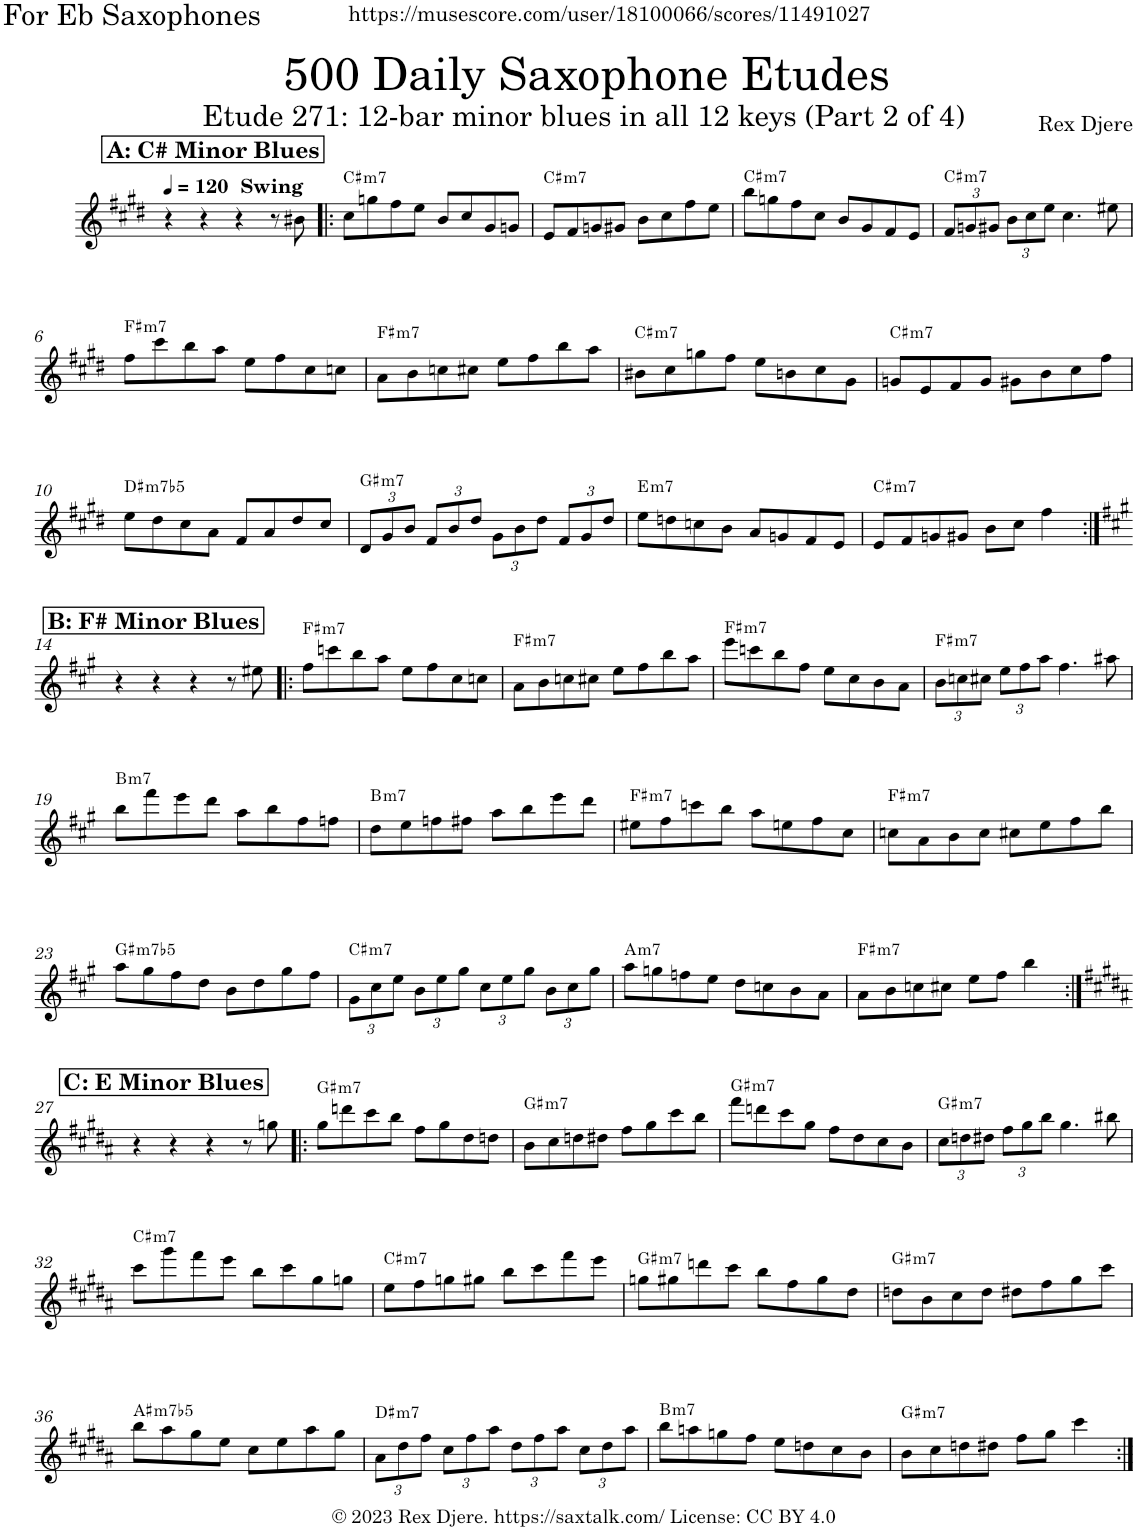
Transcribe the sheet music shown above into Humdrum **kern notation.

**kern	**harte
*part1	*part1
*staff1	*
*I"Alto Saxophone	*
*I'A. Sax.	*
*clefG2	*
*Trd5c9	*
*k[f#c#g#d#]	*
!!LO:REH:place=s1:a:B:cj:fs=14:t=A&colon; C# Minor Blues
=1	=1
!LO:TX:a:B:t=Swing	!
4r	.
4r	.
4r	.
8r	.
8b#X\	.
=2!|:	=2!|:
!	!LO:H:kt=m7
8cc#\L	C#:min7
8ggn\	.
8ff#\	.
8ee\J	.
8b/L	.
8cc#/	.
8g#/	.
8gn/J	.
=3	=3
!	!LO:H:kt=m7
8e/L	C#:min7
8f#/	.
8gn/	.
8g#X/J	.
8b\L	.
8cc#\	.
8ff#\	.
8ee\J	.
=4	=4
!	!LO:H:kt=m7
8bb\L	C#:min7
8ggn\	.
8ff#\	.
8cc#\J	.
8b/L	.
8g#/	.
8f#/	.
8e/J	.
=5	=5
*Xbrackettup	*
!	!LO:H:kt=m7
12f#/L	C#:min7
12gn/	.
12g#X/J	.
12b\L	.
12cc#\	.
12ee\J	.
4.cc#\	.
8ee#X\	.
!!LO:LB:g=z
=6	=6
!	!LO:H:kt=m7
8ff#\L	F#:min7
8ccc#\	.
8bb\	.
8aa\J	.
8ee\L	.
8ff#\	.
8cc#\	.
8ccn\J	.
=7	=7
!	!LO:H:kt=m7
8a\L	F#:min7
8b\	.
8ccn\	.
8cc#X\J	.
8ee\L	.
8ff#\	.
8bb\	.
8aa\J	.
=8	=8
!	!LO:H:kt=m7
8b#X\L	C#:min7
8cc#\	.
8ggn\	.
8ff#\J	.
8ee\L	.
8bn\	.
8cc#\	.
8g#\J	.
=9	=9
!	!LO:H:kt=m7
8gn/L	C#:min7
8e/	.
8f#/	.
8g/J	.
8g#X\L	.
8b\	.
8cc#\	.
8ff#\J	.
!!LO:LB:g=z
=10	=10
!	!LO:H:kt=m7b5
8ee\L	D#:hdim7
8dd#\	.
8cc#\	.
8a\J	.
8f#/L	.
8a/	.
8dd#/	.
8cc#/J	.
=11	=11
!	!LO:H:kt=m7
12d#/L	G#:min7
12g#/	.
12b/J	.
12f#/L	.
12b/	.
12dd#/J	.
12g#\L	.
12b\	.
12dd#\J	.
12f#/L	.
12g#/	.
12dd#/J	.
=12	=12
!	!LO:H:kt=m7
8ee\L	E:min7
8ddn\	.
8ccn\	.
8b\J	.
8a/L	.
8gn/	.
8f#/	.
8e/J	.
=13	=13
!	!LO:H:kt=m7
8e/L	C#:min7
8f#/	.
8gn/	.
8g#X/J	.
8b\L	.
8cc#\J	.
4ff#\	.
!!LO:LB:g=z
!!LO:REH:place=s1:a:B:cj:fs=14:t=B&colon; F# Minor Blues
=14:|!	=14:|!
*k[f#c#g#]	*
4r	.
4r	.
4r	.
8r	.
8ee#X\	.
=15!|:	=15!|:
!	!LO:H:kt=m7
8ff#\L	F#:min7
8cccn\	.
8bb\	.
8aa\J	.
8ee\L	.
8ff#\	.
8cc#\	.
8ccn\J	.
=16	=16
!	!LO:H:kt=m7
8a\L	F#:min7
8b\	.
8ccn\	.
8cc#X\J	.
8ee\L	.
8ff#\	.
8bb\	.
8aa\J	.
=17	=17
!	!LO:H:kt=m7
8eee\L	F#:min7
8cccn\	.
8bb\	.
8ff#\J	.
8ee\L	.
8cc#\	.
8b\	.
8a\J	.
=18	=18
!	!LO:H:kt=m7
12b\L	F#:min7
12ccn\	.
12cc#X\J	.
12ee\L	.
12ff#\	.
12aa\J	.
4.ff#\	.
8aa#X\	.
!!LO:LB:g=z
=19	=19
!	!LO:H:kt=m7
8bb\L	B:min7
8fff#\	.
8eee\	.
8ddd\J	.
8aa\L	.
8bb\	.
8ff#\	.
8ffn\J	.
=20	=20
!	!LO:H:kt=m7
8dd\L	B:min7
8ee\	.
8ffn\	.
8ff#X\J	.
8aa\L	.
8bb\	.
8eee\	.
8ddd\J	.
=21	=21
!	!LO:H:kt=m7
8ee#X\L	F#:min7
8ff#\	.
8cccn\	.
8bb\J	.
8aa\L	.
8een\	.
8ff#\	.
8cc#\J	.
=22	=22
!	!LO:H:kt=m7
8ccn\L	F#:min7
8a\	.
8b\	.
8cc\J	.
8cc#X\L	.
8ee\	.
8ff#\	.
8bb\J	.
!!LO:LB:g=z
=23	=23
!	!LO:H:kt=m7b5
8aa\L	G#:hdim7
8gg#\	.
8ff#\	.
8dd\J	.
8b\L	.
8dd\	.
8gg#\	.
8ff#\J	.
=24	=24
!	!LO:H:kt=m7
12g#\L	C#:min7
12cc#\	.
12ee\J	.
12b\L	.
12ee\	.
12gg#\J	.
12cc#\L	.
12ee\	.
12gg#\J	.
12b\L	.
12cc#\	.
12gg#\J	.
=25	=25
!	!LO:H:kt=m7
8aa\L	A:min7
8ggn\	.
8ffn\	.
8ee\J	.
8dd\L	.
8ccn\	.
8b\	.
8a\J	.
=26	=26
!	!LO:H:kt=m7
8a\L	F#:min7
8b\	.
8ccn\	.
8cc#X\J	.
8ee\L	.
8ff#\J	.
4bb\	.
!!LO:LB:g=z
!!LO:REH:place=s1:a:B:cj:fs=14:t=C&colon; E Minor Blues
=27:|!	=27:|!
*k[f#c#g#d#a#]	*
4r	.
4r	.
4r	.
8r	.
8ggn\	.
=28!|:	=28!|:
!	!LO:H:kt=m7
8gg#\L	G#:min7
8dddn\	.
8ccc#\	.
8bb\J	.
8ff#\L	.
8gg#\	.
8dd#\	.
8ddn\J	.
=29	=29
!	!LO:H:kt=m7
8b\L	G#:min7
8cc#\	.
8ddn\	.
8dd#X\J	.
8ff#\L	.
8gg#\	.
8ccc#\	.
8bb\J	.
=30	=30
!	!LO:H:kt=m7
8fff#\L	G#:min7
8dddn\	.
8ccc#\	.
8gg#\J	.
8ff#\L	.
8dd#\	.
8cc#\	.
8b\J	.
=31	=31
!	!LO:H:kt=m7
12cc#\L	G#:min7
12ddn\	.
12dd#X\J	.
12ff#\L	.
12gg#\	.
12bb\J	.
4.gg#\	.
8bb#X\	.
!!LO:LB:g=z
=32	=32
!	!LO:H:kt=m7
8ccc#\L	C#:min7
8ggg#\	.
8fff#\	.
8eee\J	.
8bb\L	.
8ccc#\	.
8gg#\	.
8ggn\J	.
=33	=33
!	!LO:H:kt=m7
8ee\L	C#:min7
8ff#\	.
8ggn\	.
8gg#X\J	.
8bb\L	.
8ccc#\	.
8fff#\	.
8eee\J	.
=34	=34
!	!LO:H:kt=m7
8ggn\L	G#:min7
8gg#X\	.
8dddn\	.
8ccc#\J	.
8bb\L	.
8ff#\	.
8gg#\	.
8dd#\J	.
=35	=35
!	!LO:H:kt=m7
8ddn\L	G#:min7
8b\	.
8cc#\	.
8dd\J	.
8dd#X\L	.
8ff#\	.
8gg#\	.
8ccc#\J	.
!!LO:LB:g=z
=36	=36
!	!LO:H:kt=m7b5
8bb\L	A#:hdim7
8aa#\	.
8gg#\	.
8ee\J	.
8cc#\L	.
8ee\	.
8aa#\	.
8gg#\J	.
=37	=37
!	!LO:H:kt=m7
12a#\L	D#:min7
12dd#\	.
12ff#\J	.
12cc#\L	.
12ff#\	.
12aa#\J	.
12dd#\L	.
12ff#\	.
12aa#\J	.
12cc#\L	.
12dd#\	.
12aa#\J	.
=38	=38
!	!LO:H:kt=m7
8bb\L	B:min7
8aan\	.
8ggn\	.
8ff#\J	.
8ee\L	.
8ddn\	.
8cc#\	.
8b\J	.
=39	=39
!	!LO:H:kt=m7
8b\L	G#:min7
8cc#\	.
8ddn\	.
8dd#X\J	.
8ff#\L	.
8gg#\J	.
4ccc#\	.
=:|!	=:|!
*-	*-
